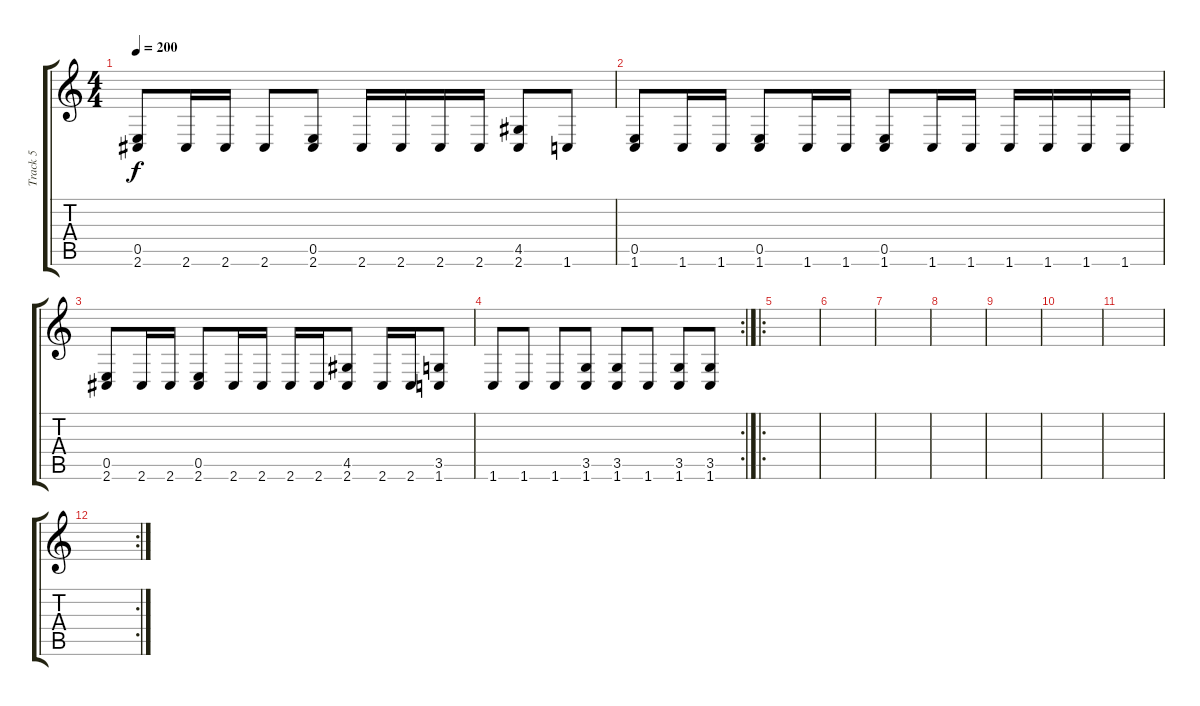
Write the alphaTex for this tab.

\track ("Track 5" "Track 5") {instrument distortionguitar}
\staff {score tabs}
\tuning (B3 Gb3 D3 A2 E2 B1) {hide}
\ts (4 4)
\tempo 200
\clef g2
\ks c
(0.5 2.6).8{dy f} 2.6.16 2.6.16 2.6.8 (0.5 2.6).8 2.6.16 2.6.16 2.6.16 2.6.16 (4.5 2.6).8 1.6.8 |
(0.5 1.6).8 1.6.16 1.6.16 (0.5 1.6).8 1.6.16 1.6.16 (0.5 1.6).8 1.6.16 1.6.16 1.6.16 1.6.16 1.6.16 1.6.16 |
(0.5 2.6).8 2.6.16 2.6.16 (0.5 2.6).8 2.6.16 2.6.16 2.6.16 2.6.16 (4.5 2.6).8 2.6.16 2.6.16 (3.5 1.6).8 |
\rc 2
1.6.8 1.6.8 1.6.8 (3.5 1.6).8 (3.5 1.6).8 1.6.8 (3.5 1.6).8 (3.5 1.6).8 |
\ro
|
|
|
|
|
|
|
\rc 2
